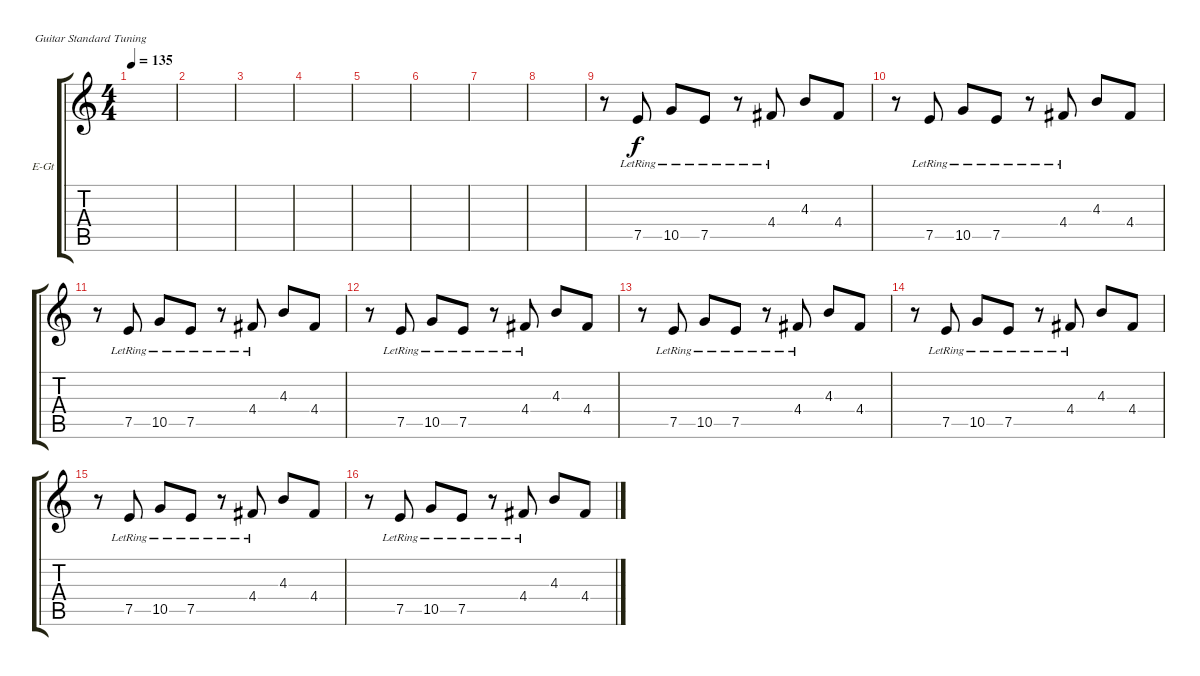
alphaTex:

\defaultSystemsLayout 4
\bracketExtendMode groupsimilarinstruments
\firstSystemTrackNameOrientation horizontal
\otherSystemsTrackNameOrientation horizontal
\track ("Cook - Clean" "E-Gt") {instrument electricguitarclean}
\staff {score tabs}
\tuning (E4 B3 G3 D3 A2 E2)
\ts (4 4)
\tempo 135
\clef g2
\ks c
|
|
|
|
|
|
|
|
r.8 7.5{lr}.8 10.5{lr}.8 7.5{lr}.8 r.8 4.4{lr}.8 4.3.8 4.4.8 |
r.8 7.5{lr}.8 10.5{lr}.8 7.5{lr}.8 r.8 4.4{lr}.8 4.3.8 4.4.8 |
r.8 7.5{lr}.8 10.5{lr}.8 7.5{lr}.8 r.8 4.4{lr}.8 4.3.8 4.4.8 |
r.8 7.5{lr}.8 10.5{lr}.8 7.5{lr}.8 r.8 4.4{lr}.8 4.3.8 4.4.8 |
r.8 7.5{lr}.8 10.5{lr}.8 7.5{lr}.8 r.8 4.4{lr}.8 4.3.8 4.4.8 |
r.8 7.5{lr}.8 10.5{lr}.8 7.5{lr}.8 r.8 4.4{lr}.8 4.3.8 4.4.8 |
r.8 7.5{lr}.8 10.5{lr}.8 7.5{lr}.8 r.8 4.4{lr}.8 4.3.8 4.4.8 |
r.8 7.5{lr}.8 10.5{lr}.8 7.5{lr}.8 r.8 4.4{lr}.8 4.3.8 4.4.8
